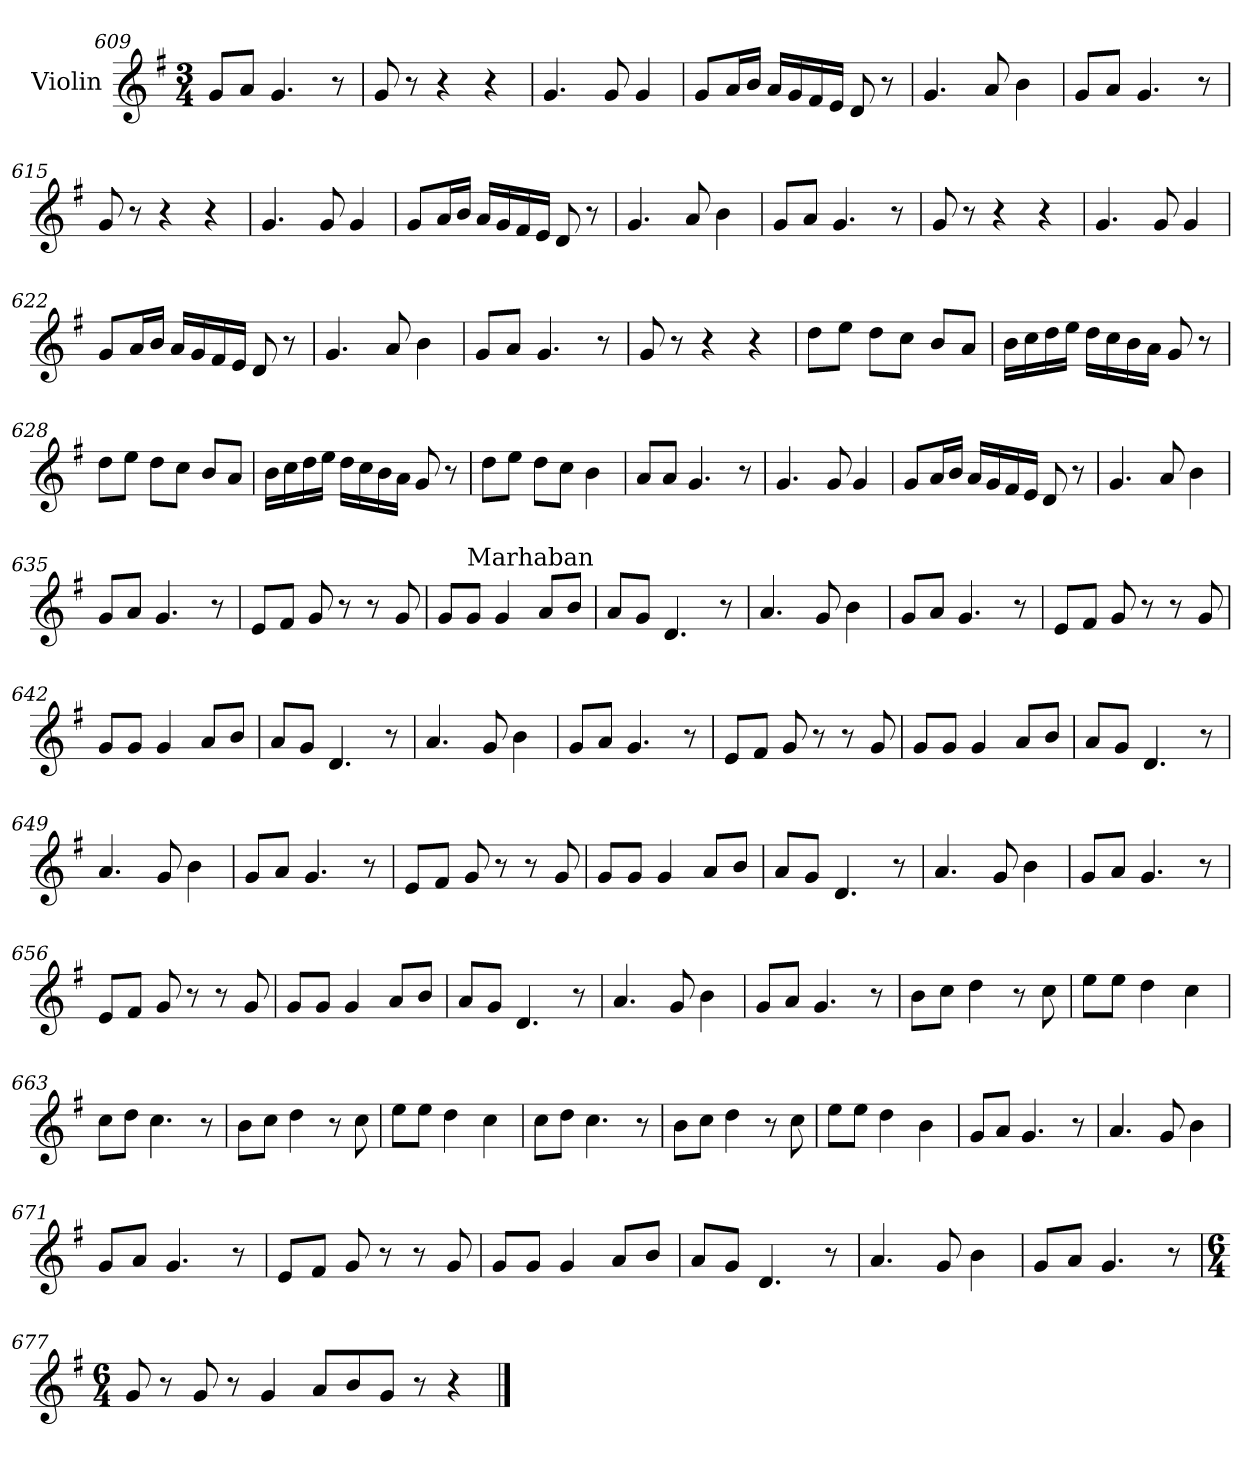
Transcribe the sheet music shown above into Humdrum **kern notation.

**kern
*part1
*staff1
*I"Violin
!!LO:PB:g=z
*clefG2
*k[f#]
*G:
*M3/4
=609
8g/L
8a/J
4.g/
8r
=610
8g/
8r
4r
4r
=611
4.g/
8g/
4g/
=612
8g/L
16a/L
16bi/JJ
16ai/LL
16gj/
16f#j/
16ej/JJ
8dj/
8r
=613
4.g/
8a/
4b\
!!LO:LB:g=z
=614
8g/L
8a/J
4.g/
8r
=615
8g/
8r
4r
4r
=616
4.g/
8g/
4g/
=617
8g/L
16a/L
16bi/JJ
16ai/LL
16gj/
16f#j/
16ej/JJ
8dj/
8r
=618
4.g/
8a/
4b\
!!LO:LB:g=z
=619
8g/L
8a/J
4.g/
8r
=620
8g/
8r
4r
4r
=621
4.g/
8g/
4g/
=622
8g/L
16a/L
16bi/JJ
16ai/LL
16gj/
16f#j/
16ej/JJ
8dj/
8r
=623
4.g/
8a/
4b\
!!LO:LB:g=z
=624
8g/L
8a/J
4.g/
8r
=625
8g/
8r
4r
4r
=626
8dd\L
8eeZ\J
8ddZ\L
8ccZ\J
8b/L
8a/J
=627
16b\LL
16cc\
16dd\
16eeZ\JJ
16ddZ\LL
16ccZ\
16bi\
16ai\JJ
8gi/
8r
=628
8dd\L
8eeZ\J
8ddZ\L
8ccZ\J
8b/L
8a/J
!!LO:LB:g=z
=629
16b\LL
16cc\
16dd\
16eeZ\JJ
16ddZ\LL
16ccZ\
16bi\
16ai\JJ
8gi/
8r
=630
8dd\L
8eeZ\J
8ddZ\L
8ccZ\J
4b\
=631
8a/L
8a/J
4.g/
8r
=632
4.g/
8g/
4g/
=633
8g/L
16a/L
16bi/JJ
16ai/LL
16gj/
16f#j/
16ej/JJ
8dj/
8r
=634
4.g/
8a/
4b\
!!LO:LB:g=z
=635
8g/L
8a/J
4.g/
8r
=636
*MM120
8eV/L
8f#V/J
8gV/
8r
8r
8g/
=637
8g/L
!LO:TX:a:t=Marhaban
8g/J
4g/
8a/L
8b/J
=638
8a/L
8g/J
4.d/
8r
!!LO:LB:g=z
=639
4.a/
8g/
4b\
=640
8g/L
8a/J
4.g/
8r
=641
8eV/L
8f#V/J
8gV/
8r
8r
8g/
=642
8g/L
8g/J
4g/
8a/L
8b/J
=643
8a/L
8g/J
4.d/
8r
!!LO:LB:g=z
=644
4.a/
8g/
4b\
=645
8g/L
8a/J
4.g/
8r
=646
8eV/L
8f#V/J
8gV/
8r
8r
8g/
=647
8g/L
8g/J
4g/
8a/L
8b/J
=648
8a/L
8g/J
4.d/
8r
!!LO:PB:g=z
=649
4.a/
8g/
4b\
=650
8g/L
8a/J
4.g/
8r
=651
8eV/L
8f#V/J
8gV/
8r
8r
8g/
=652
8g/L
8g/J
4g/
8a/L
8b/J
=653
8a/L
8g/J
4.d/
8r
!!LO:LB:g=z
=654
4.a/
8g/
4b\
=655
8g/L
8a/J
4.g/
8r
=656
8eV/L
8f#V/J
8gV/
8r
8r
8g/
=657
8g/L
8g/J
4g/
8a/L
8b/J
=658
8a/L
8g/J
4.d/
8r
!!LO:LB:g=z
=659
4.a/
8g/
4b\
=660
8g/L
8a/J
4.g/
8r
=661
8b\L
8cc\J
4dd\
8r
8cc\
=662
8ee\L
8eeZ\J
4ddZ\
4ccZ\
=663
8cc\L
8dd\J
4.cc\
8r
=664
8b\L
8cc\J
4dd\
8r
8cc\
=665
8ee\L
8eeZ\J
4ddZ\
4ccZ\
!!LO:LB:g=z
=666
8cc\L
8dd\J
4.cc\
8r
=667
8b\L
8cc\J
4dd\
8r
8cc\
=668
8ee\L
8ee\J
4dd\
4b\
=669
8g/L
8a/J
4.g/
8r
!!LO:LB:g=z
=670
4.a/
8g/
4b\
=671
8g/L
8a/J
4.g/
8r
=672
8eV/L
8f#V/J
8gV/
8r
8r
8g/
=673
8g/L
8g/J
4g/
8a/L
8b/J
=674
8a/L
8g/J
4.d/
8r
!!LO:LB:g=z
=675
4.a/
8g/
4b\
=676
8g/L
8a/J
4.g/
8r
=677
*M6/4
*MM70
8g/
8r
8g/
8r
4g/
8a/L
8b/
8g/J
8r
4r
==
*-
